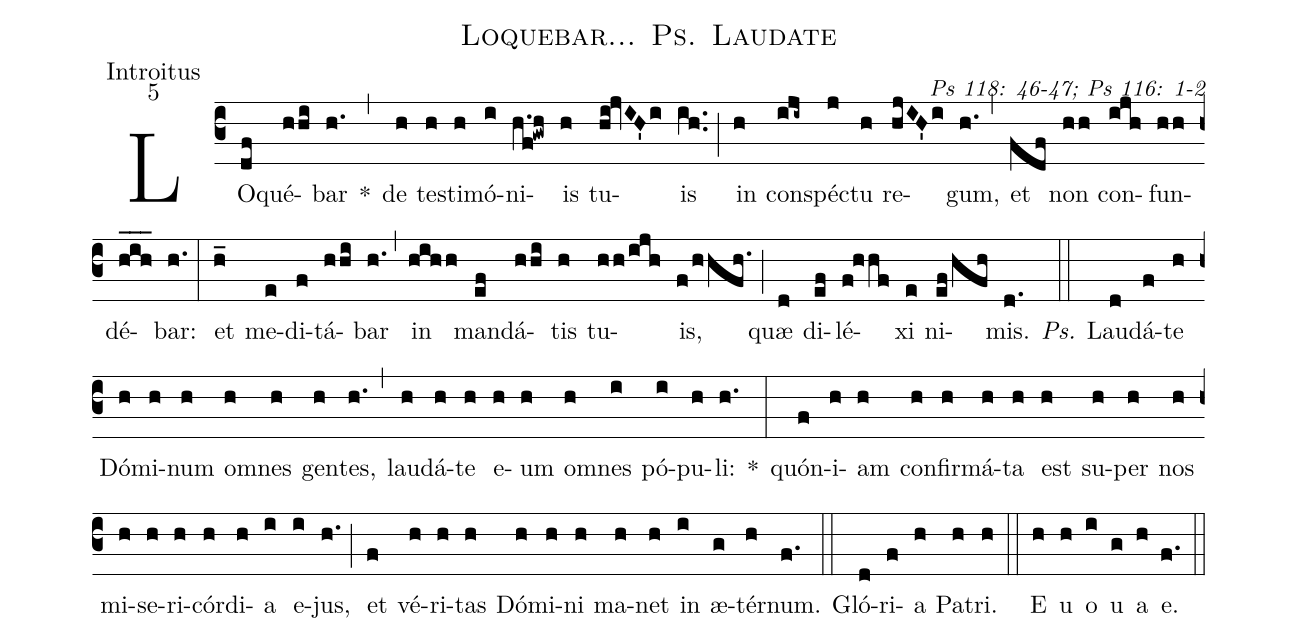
name: Loquebar... Ps. Laudate;
office-part: Introitus;
mode: 5;
commentary: Ps 118: 46-47; Ps 116: 1-2;
%%
(c3) LO(df)qué(hhi)bar(h.) *(,) de(h) tes(h)ti(h)mó(i)ni(h.f!gwh)is(h) tu(hi!jvIH'i)is(ih..) (;) in(h) con(iji~)spéc(j)tu(h) re(hjIH'i)gum,(h.) (,) et(fdf) non(hh) con(ijh)fun(hh)dé(h_i_h_)bar:(h.) (:)
et(h_) me(e)di(f)tá(hhi)bar(h.) (,) in(hihh) man(ef)dá(hhi)tis(h) tu(hh/ijh)is,(f/hhfh.) (;) quæ(d) di(ef)lé(f!hhf)xi(e) ni(ef/hfh)mis.(d.) (::)
<i>Ps.</i> Lau(d)dá(f)te(h) Dó(h)mi(h)num(h) om(h)nes(h) gen(h)tes,(h.) (,) lau(h)dá(h)te(h) e(h)um(h) om(h)nes(i) pó(i)pu(h)li:(h.) *(:)
quón(f)i(h)am(h) con(h)fir(h)má(h)ta(h) est(h) su(h)per(h) nos(h) mi(h)se(h)ri(h)cór(h)di(h)a(i) e(i)jus,(h.) (;) et(f) vé(h)ri(h)tas(h) Dó(h)mi(h)ni(h) ma(h)net(h) in(i) æ(g)tér(h)num.(f.) (::)
Gló(d)ri(f)a(h) Pa(h)tri.(h) (::)
<eu>E(h) u(h) o(i) u(g) a(h) e.</eu>(f.) (::)
